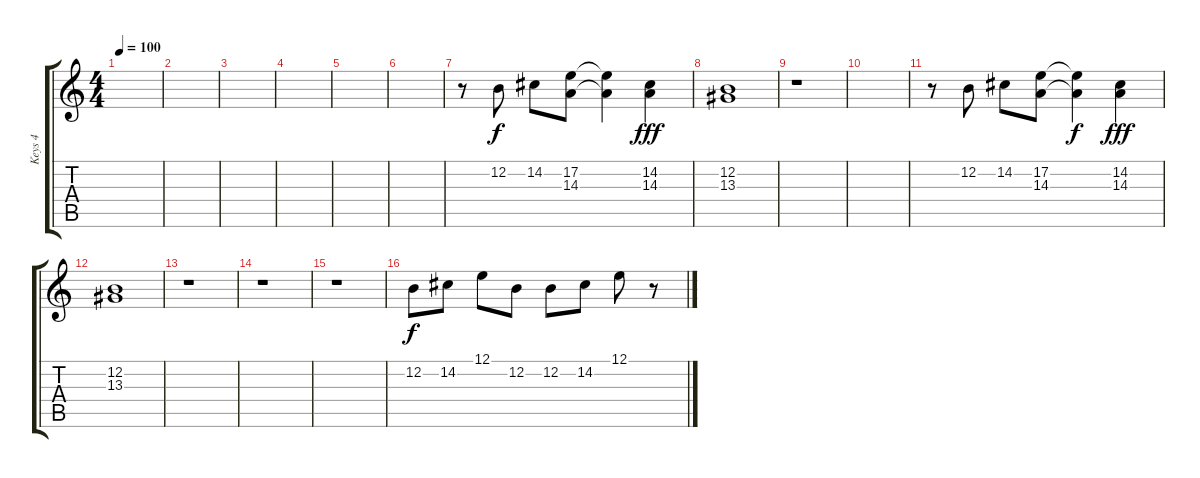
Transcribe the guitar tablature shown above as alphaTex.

\track ("Keys 4" "Keys 4") {instrument fx8scifi}
\staff {score tabs}
\tuning (E4 B3 G3 D3 A2 E2) {hide}
\ts (4 4)
\tempo 100
\clef g2
\ks c
|
|
|
|
|
|
r.8 12.2.8 14.2.8 (17.2 14.3).8 (17.2{t} 14.3{t}).4{dy f} (14.2 14.3).4{dy fff} |
(12.2 13.3).1 |
r.1 |
|
r.8 12.2.8 14.2.8 (17.2 14.3).8 (17.2{t} 14.3{t}).4{dy f} (14.2 14.3).4{dy fff} |
(12.2 13.3).1 |
r.1 |
r.1 |
r.1 |
12.2.8{dy f} 14.2.8 12.1.8 12.2.8 12.2.8 14.2.8 12.1.8 r.8
